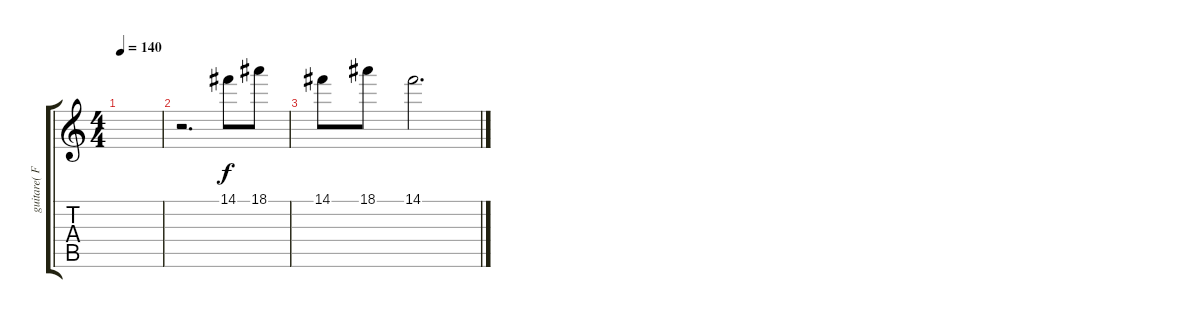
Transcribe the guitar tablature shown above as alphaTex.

\track ("guitare( Fred )" "guitare( F") {instrument distortionguitar}
\staff {score tabs}
\tuning (E4 B3 G3 D3 A2 E2) {hide}
\ts (4 4)
\tempo 140
\clef g2
\ks c
|
r.2{d} 14.1.8 18.1.8 |
14.1.8 18.1.8 14.1.2{d}
